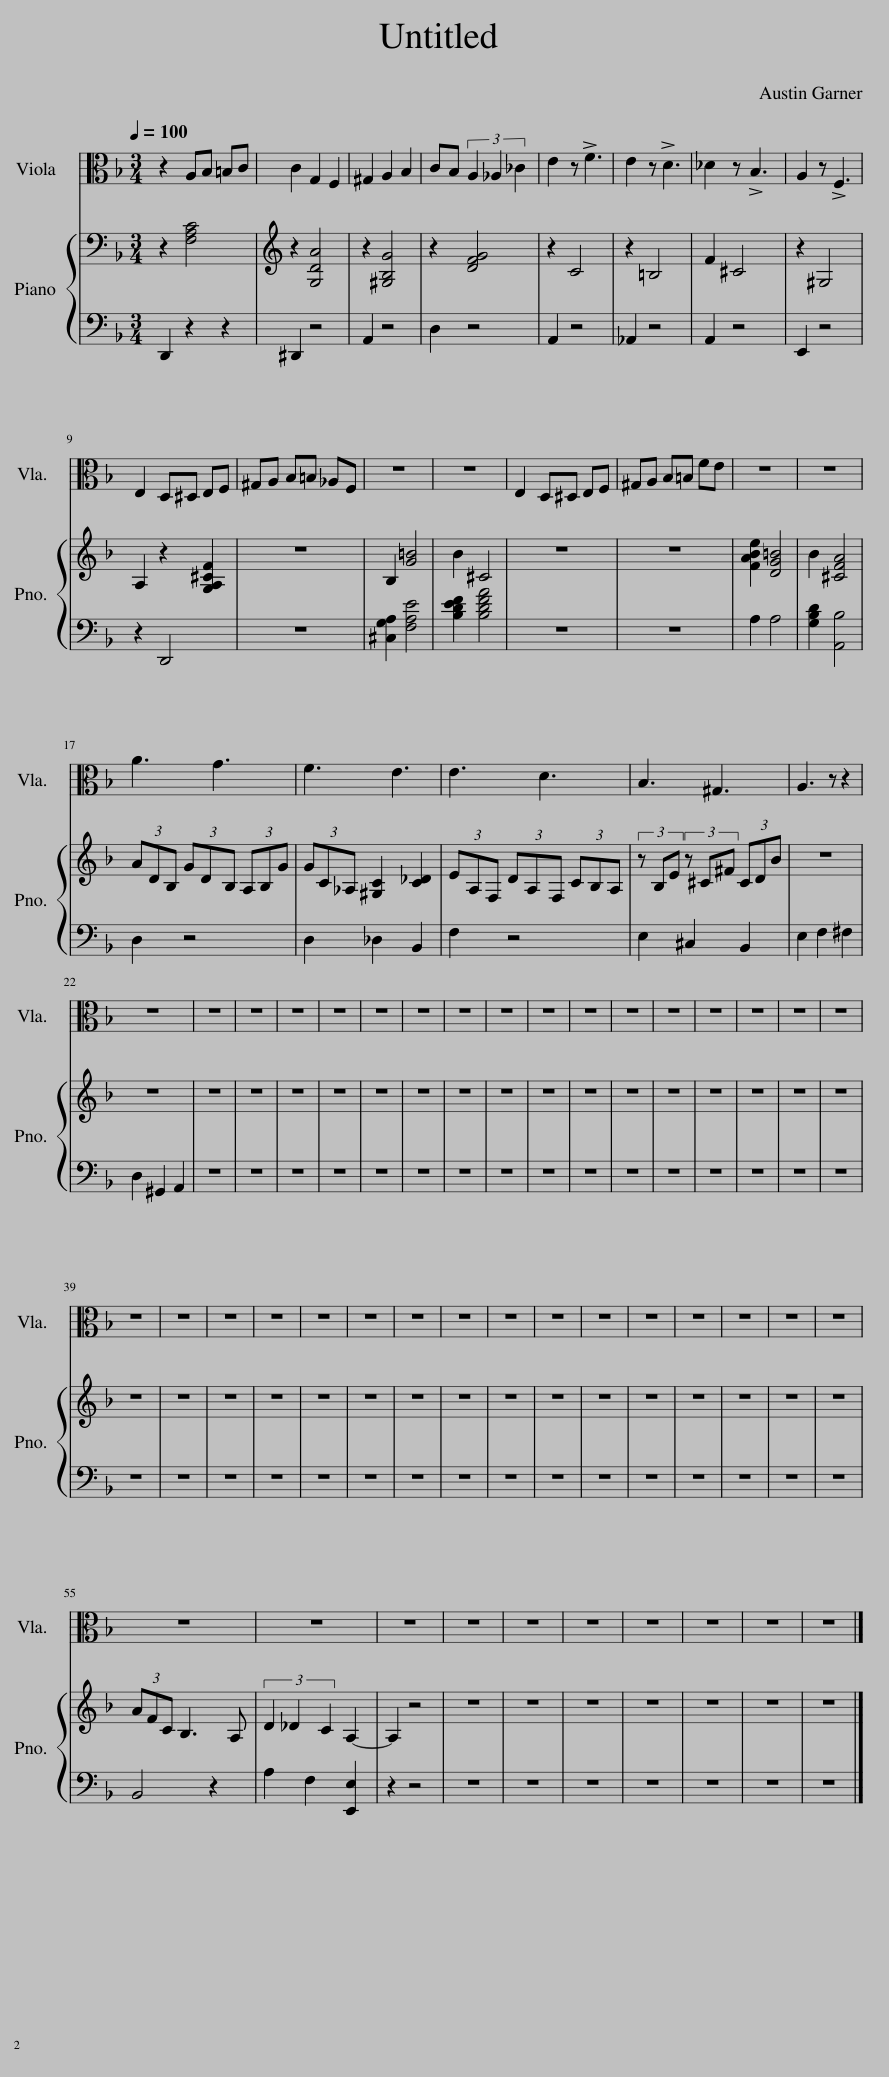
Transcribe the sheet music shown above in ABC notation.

X:1
%%score 1 { 2 | 3 }
L:1/8
Q:1/4=100
M:3/4
I:linebreak $
K:F
V:1 alto
V:2 bass
V:3 bass
V:1
 z2 A,B, =B,C | C2 G,2 F,2 | ^G,2 A,2 B,2 | CB, (3A,2 _A,2 _C2 | E2 z !>!F3 | %5
 E2 z !>!D3 | _D2 z !>!B,3 | A,2 z !>!F,3 |$ E,2 D,^D, E,F, | ^G,A, B,=B, _A,F, | %10
 z6 | z6 | E,2 D,^D, E,F, | ^G,A, B,=B, FE | z6 | %15
 z6 |$ A3 G3 | F3 E3 | E3 D3 | B,3 ^G,3 | %20
 A,3 z z2 |$ z6 | z6 | z6 | z6 | %25
 z6 | z6 | z6 | z6 | z6 | %30
 z6 | z6 | z6 | z6 | z6 | %35
 z6 | z6 | z6 |$ z6 | z6 | %40
 z6 | z6 | z6 | z6 | z6 | %45
 z6 | z6 | z6 | z6 | z6 | %50
 z6 | z6 | z6 | z6 |$ z6 | %55
 z6 | z6 | z6 | z6 | z6 | %60
 z6 | z6 | z6 | z6 |] %64
V:2
 z2 [F,A,C]4 | z2 [G,DA]4 | z2 [^G,B,G]4 | z2 [DFG]4 | z2 C4 | %5
 z2 =B,4 | F2 ^C4 | z2 ^G,4 |$ A,2 z2 [G,A,^CF]2 | z6 | %10
 B,2 [G=B]4 | B2 ^C4 | z6 | z6 | [FABe]2 [DG=B]4 | %15
 B2 [^CFA]4 |$ (3ADB, (3GDB, (3A,B,G | (3GC_A, [^G,C]2 [C_D]2 | (3EA,F, (3DA,F, (3CB,A, | (3z B,E (3z ^C^F (3CDB | %20
 z6 |$ z6 | z6 | z6 | z6 | %25
 z6 | z6 | z6 | z6 | z6 | %30
 z6 | z6 | z6 | z6 | z6 | %35
 z6 | z6 | z6 |$ z6 | z6 | %40
 z6 | z6 | z6 | z6 | z6 | %45
 z6 | z6 | z6 | z6 | z6 | %50
 z6 | z6 | z6 | z6 |$ (3AFC B,3 A, | %55
 (3D2 _D2 C2 A,2- | A,2 z4 | z6 | z6 | z6 | %60
 z6 | z6 | z6 | z6 |] %64
V:3
 D,,2 z2 z2 | ^D,,2 z4 | A,,2 z4 | D,2 z4 | A,,2 z4 | %5
 _A,,2 z4 | A,,2 z4 | E,,2 z4 |$ z2 D,,4 | z6 | %10
 [^C,G,A,]2 [F,A,E]4 | [B,DEF]2 [B,DFA]4 | z6 | z6 | A,2 A,4 | %15
 [G,B,D]2 [A,,B,]4 |$ D,2 z4 | D,2 _D,2 B,,2 | F,2 z4 | E,2 ^C,2 B,,2 | %20
 E,2 F,2 ^F,2 |$ D,2 ^G,,2 A,,2 | z6 | z6 | z6 | %25
 z6 | z6 | z6 | z6 | z6 | %30
 z6 | z6 | z6 | z6 | z6 | %35
 z6 | z6 | z6 |$ z6 | z6 | %40
 z6 | z6 | z6 | z6 | z6 | %45
 z6 | z6 | z6 | z6 | z6 | %50
 z6 | z6 | z6 | z6 |$ B,,4 z2 | %55
 A,2 F,2 [E,,E,]2 | z2 z4 | z6 | z6 | z6 | %60
 z6 | z6 | z6 | z6 |] %64
